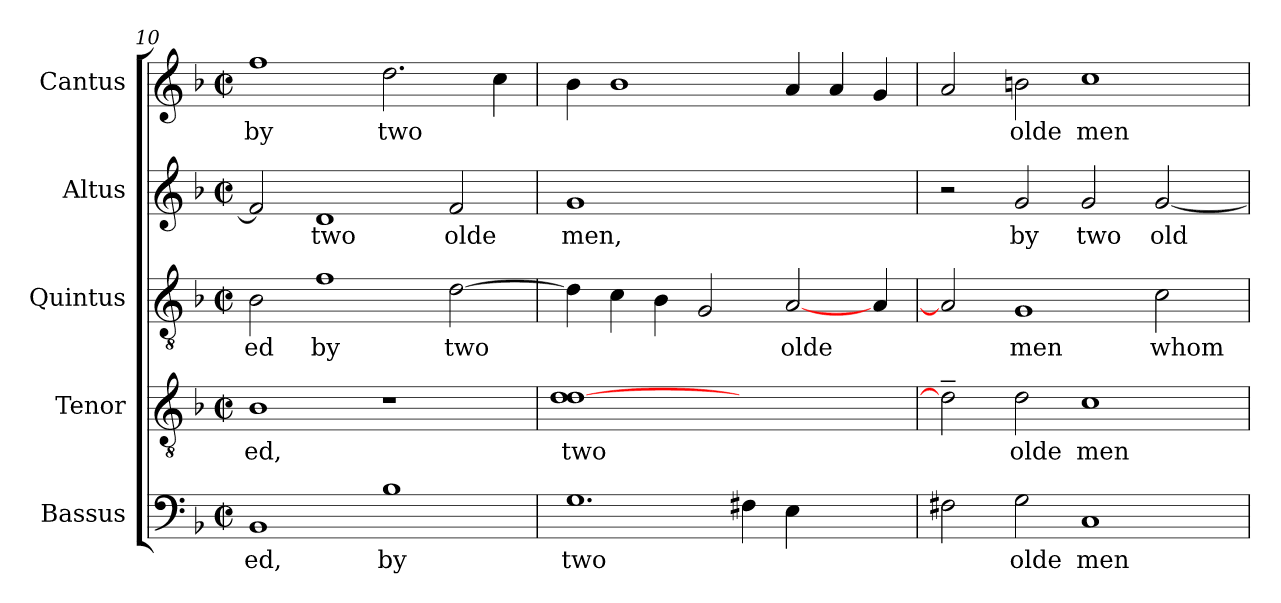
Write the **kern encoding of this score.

**kern	**text	**kern	**text	**kern	**text	**kern	**text	**kern	**text
*part5	*part5	*part4	*part4	*part3	*part3	*part2	*part2	*part1	*part1
*staff5	*staff5	*staff4	*staff4	*staff3	*staff3	*staff2	*staff2	*staff1	*staff1
*I"Bassus	*	*I"Tenor	*	*I"Quintus	*	*I"Altus	*	*I"Cantus	*
*clefF4	*	*clefGv2	*	*clefGv2	*	*clefG2	*	*clefG2	*
*k[b-]	*	*k[b-]	*	*k[b-]	*	*k[b-]	*	*k[b-]	*
*F:	*	*F:	*	*F:	*	*F:	*	*F:	*
*M2/2	*	*M2/2	*	*M2/2	*	*M2/2	*	*M2/2	*
*met(c|)	*	*met(c|)	*	*met(c|)	*	*met(c|)	*	*met(c|)	*
=10	=10	=10	=10	=10	=10	=10	=10	=10	=10
!	!LO:LY:b:cj	!	!LO:LY:b:cj	!	!LO:LY:b:cj	!	!	!	!LO:LY:b:cj
1BB-	-ed,	1B-	ed,	2B-\	ed	2f/]	.	1ff	by
!	!	!	!	!	!LO:LY:b:cj	!	!LO:LY:b:cj	!	!
.	.	.	.	1f	by	1d	two	.	.
!	!LO:LY:b:cj	!	!	!	!	!	!	!	!LO:LY:b
1B-	by	1r	.	.	.	.	.	2.dd\	two
!	!	!	!	!	!LO:LY:b	!	!LO:LY:b:cj	!	!
.	.	.	.	[>2d\	two	2f/	olde	.	.
.	.	.	.	.	.	.	.	4cc\	.
=11	=11	=11	=11	=11	=11	=11	=11	=11	=11
!LO:N:vis=1.	!LO:LY:b:cj	!	!LO:LY:b:cj	!	!	!	!LO:LY:b:cj	!	!
1G	two	1d [<1d	two	4d\]	.	1g	men,	4b-\	.
.	.	.	.	4c\	.	.	.	1b-	.
.	.	.	.	4B-\	.	.	.	.	.
.	.	.	.	2G/	.	.	.	.	.
4F#X\	.	1ryy	.	.	.	1ryy	.	.	.
!	!	!	!	!	!LO:LY:b	!	!	!	!
4E\	.	.	.	[>2A/	olde	.	.	4a/	.
2ryy	.	.	.	.	.	.	.	4a/	.
.	.	.	.	4A/	.	.	.	4g/	.
!!LO:LB:g=z
=12	=12	=12	=12	=12	=12	=12	=12	=12	=12
*^	*	*	*	*	*	*^	*	*	*
2F#X\	64ryy	.	2d~>\]	.	2A/]	.	2r	64ryy	.	2a/	.
.	1ryy	.	.	.	.	.	.	1ryy	.	.	.
!	!	!LO:LY:b:cj	!	!LO:LY:b:cj	!	!LO:LY:b:cj	!	!	!LO:LY:b:cj	!	!LO:LY:b:cj
2G\	.	olde	2d\	olde	1G	men	2g/	.	by	2bn\	olde
!	!	!LO:LY:b:cj	!	!LO:LY:b:cj	!	!	!	!	!LO:LY:b:cj	!	!LO:LY:b:cj
1C	.	men	1c	men	.	.	2g/	.	two	1cc	men
.	2ryy	.	.	.	.	.	.	2ryy	.	.	.
!	!	!	!	!	!	!LO:LY:b:cj	!	!	!LO:LY:b	!	!
.	.	.	.	.	2c\	whom	[<2g/	.	old	.	.
.	4ryy	.	.	.	.	.	.	4ryy	.	.	.
.	8...ryy	.	.	.	.	.	.	8...ryy	.	.	.
*v	*v	*	*	*	*	*	*v	*v	*	*	*
=	=	=	=	=	=	=	=	=	=
*-	*-	*-	*-	*-	*-	*-	*-	*-	*-
